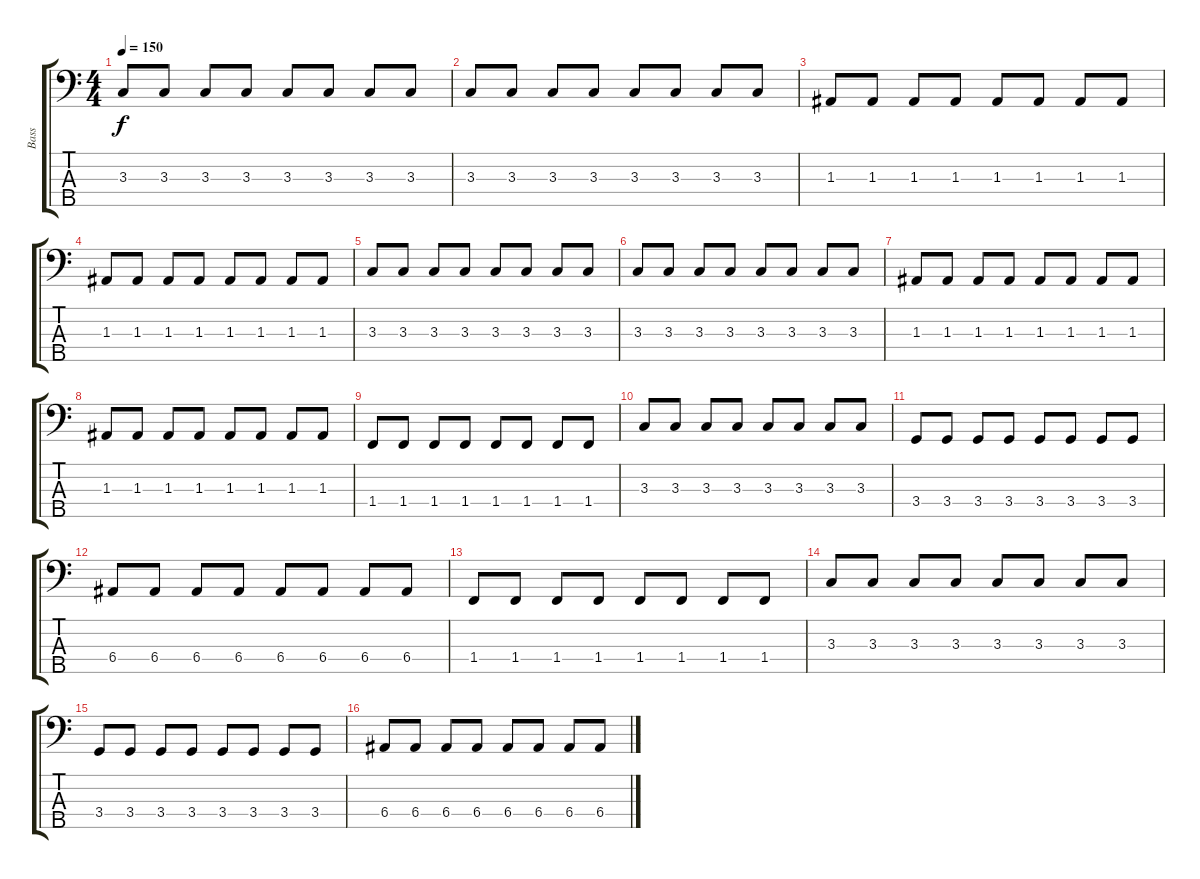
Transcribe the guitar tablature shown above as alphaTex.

\track ("Bass" "Bass") {instrument electricbassfinger}
\staff {score tabs}
\tuning (G2 D2 A1 E1 B0) {hide}
\ts (4 4)
\tempo 150
\clef f4
\ks c
3.3.8{dy f} 3.3.8 3.3.8 3.3.8 3.3.8 3.3.8 3.3.8 3.3.8 |
3.3.8 3.3.8 3.3.8 3.3.8 3.3.8 3.3.8 3.3.8 3.3.8 |
1.3.8 1.3.8 1.3.8 1.3.8 1.3.8 1.3.8 1.3.8 1.3.8 |
1.3.8 1.3.8 1.3.8 1.3.8 1.3.8 1.3.8 1.3.8 1.3.8 |
3.3.8 3.3.8 3.3.8 3.3.8 3.3.8 3.3.8 3.3.8 3.3.8 |
3.3.8 3.3.8 3.3.8 3.3.8 3.3.8 3.3.8 3.3.8 3.3.8 |
1.3.8 1.3.8 1.3.8 1.3.8 1.3.8 1.3.8 1.3.8 1.3.8 |
1.3.8 1.3.8 1.3.8 1.3.8 1.3.8 1.3.8 1.3.8 1.3.8 |
1.4.8 1.4.8 1.4.8 1.4.8 1.4.8 1.4.8 1.4.8 1.4.8 |
3.3.8 3.3.8 3.3.8 3.3.8 3.3.8 3.3.8 3.3.8 3.3.8 |
3.4.8 3.4.8 3.4.8 3.4.8 3.4.8 3.4.8 3.4.8 3.4.8 |
6.4.8 6.4.8 6.4.8 6.4.8 6.4.8 6.4.8 6.4.8 6.4.8 |
1.4.8 1.4.8 1.4.8 1.4.8 1.4.8 1.4.8 1.4.8 1.4.8 |
3.3.8 3.3.8 3.3.8 3.3.8 3.3.8 3.3.8 3.3.8 3.3.8 |
3.4.8 3.4.8 3.4.8 3.4.8 3.4.8 3.4.8 3.4.8 3.4.8 |
6.4.8 6.4.8 6.4.8 6.4.8 6.4.8 6.4.8 6.4.8 6.4.8
